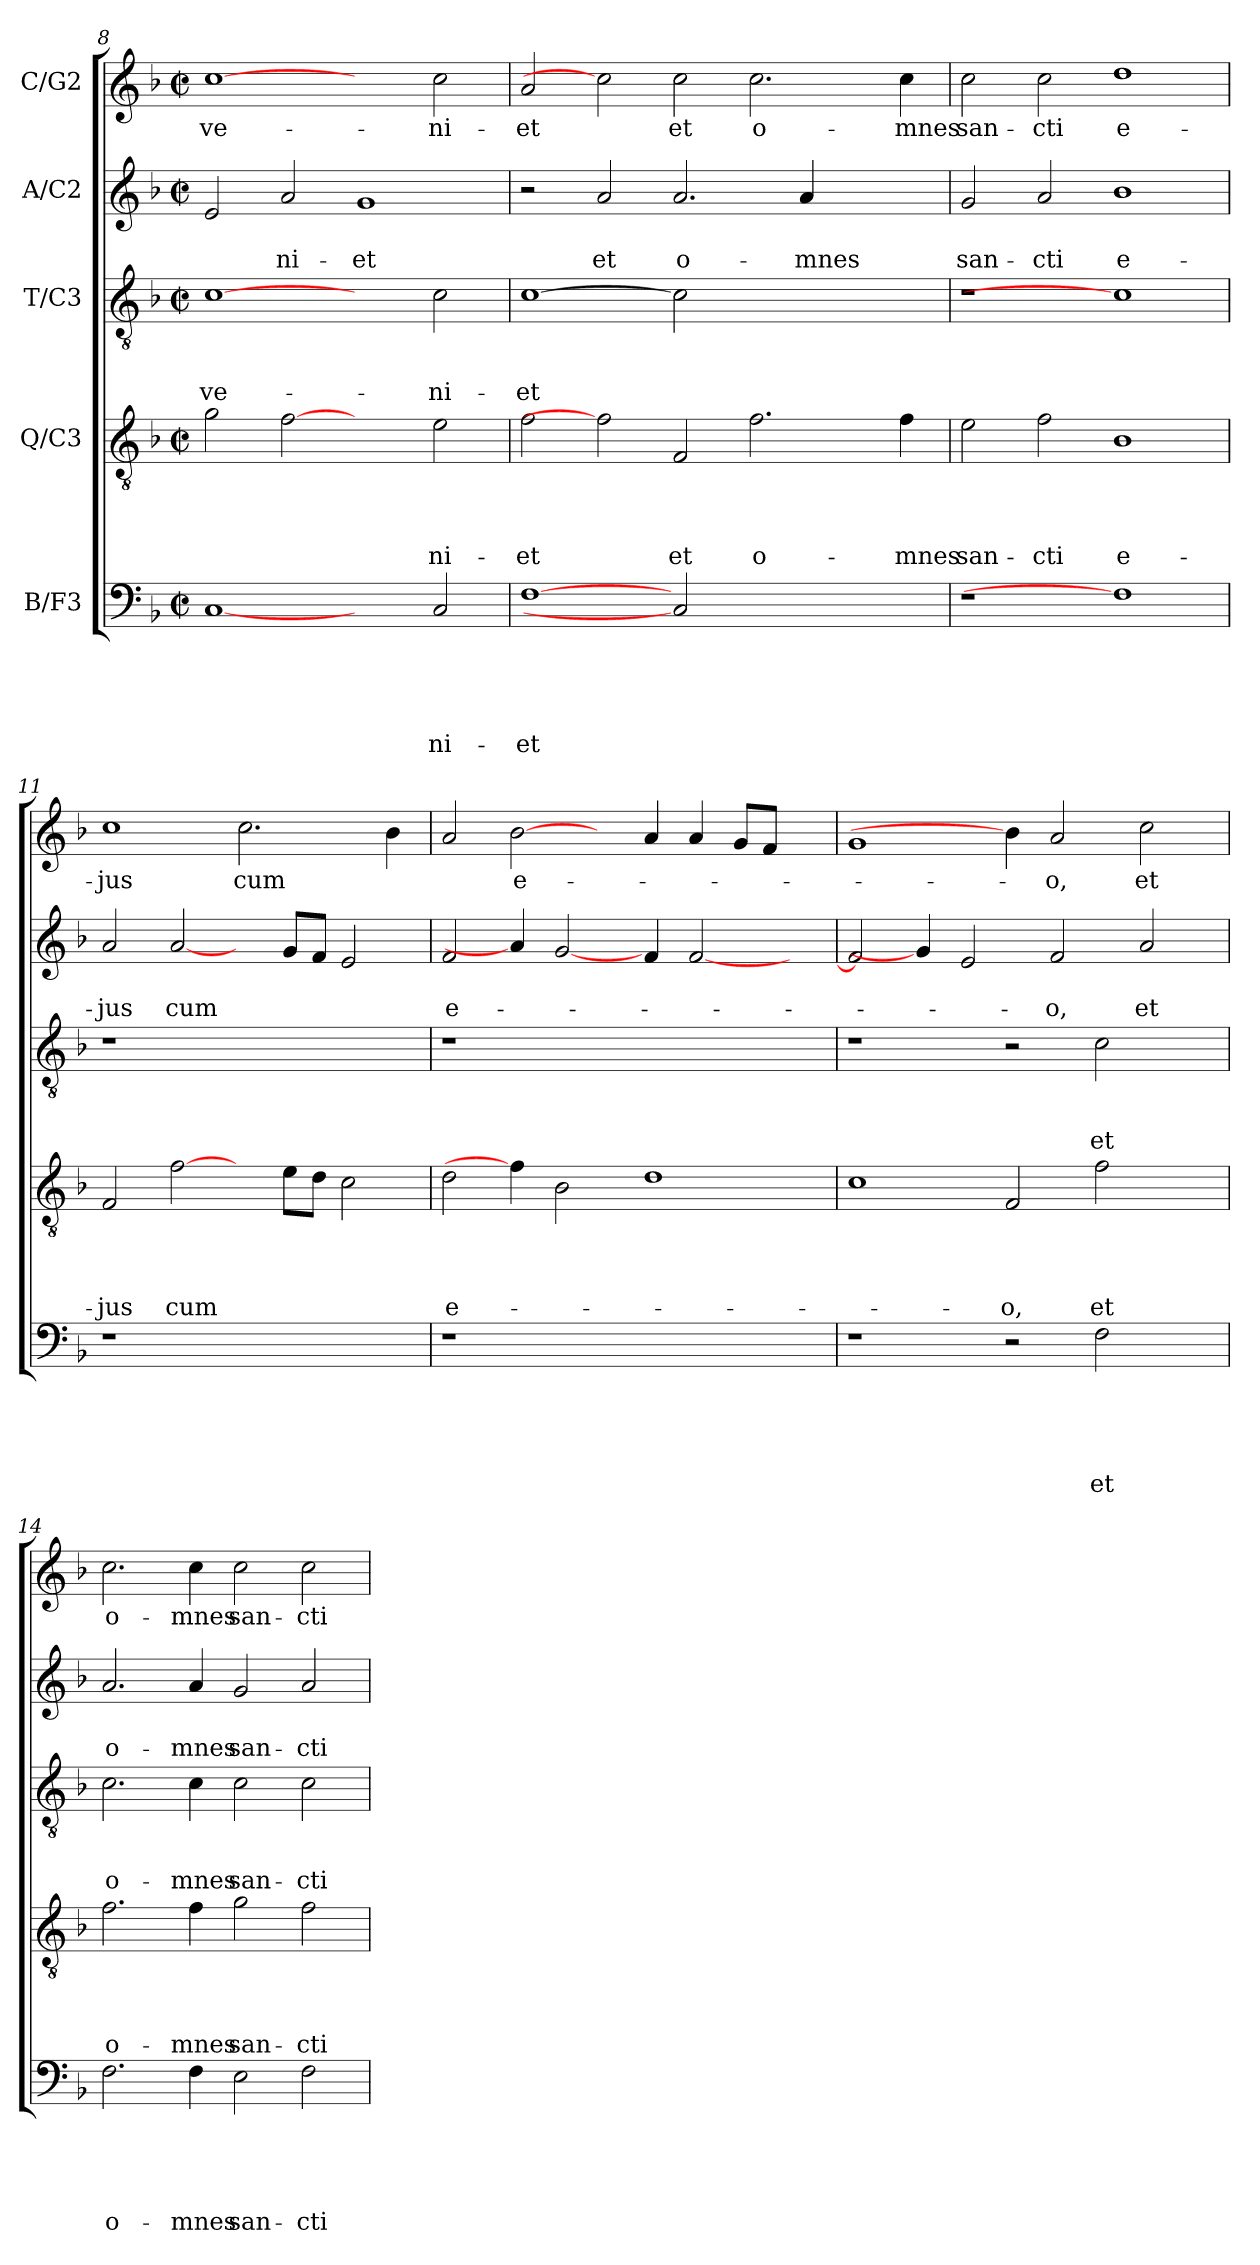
**kern	**text	**text	**text	**text	**text	**kern	**text	**text	**text	**text	**kern	**text	**text	**text	**kern	**text	**text	**kern	**text
*part5	*part5	*part5	*part5	*part5	*part5	*part4	*part4	*part4	*part4	*part4	*part3	*part3	*part3	*part3	*part2	*part2	*part2	*part1	*part1
*staff5	*staff5	*staff5	*staff5	*staff5	*staff5	*staff4	*staff4	*staff4	*staff4	*staff4	*staff3	*staff3	*staff3	*staff3	*staff2	*staff2	*staff2	*staff1	*staff1
*I"B/F3	*	*	*	*	*	*I"Q/C3	*	*	*	*	*I"T/C3	*	*	*	*I"A/C2	*	*	*I"C/G2	*
*clefF4	*	*	*	*	*	*clefGv2	*	*	*	*	*clefGv2	*	*	*	*clefG2	*	*	*clefG2	*
*k[b-]	*	*	*	*	*	*k[b-]	*	*	*	*	*k[b-]	*	*	*	*k[b-]	*	*	*k[b-]	*
*F:	*	*	*	*	*	*F:	*	*	*	*	*F:	*	*	*	*F:	*	*	*F:	*
*M2/2	*	*	*	*	*	*M2/2	*	*	*	*	*M2/2	*	*	*	*M2/2	*	*	*M2/2	*
*met(c|)	*	*	*	*	*	*met(c|)	*	*	*	*	*met(c|)	*	*	*	*met(c|)	*	*	*met(c|)	*
=8	=8	=8	=8	=8	=8	=8	=8	=8	=8	=8	=8	=8	=8	=8	=8	=8	=8	=8	=8
!	!	!	!	!	!	!	!	!	!	!	!	!	!	!LO:LY:b	!	!	!	!	!LO:LY:b
[1C	.	.	.	.	.	2g\	.	.	.	.	[1c	.	.	ve-	2e/	.	.	[1cc	ve-
!	!	!	!	!	!	!	!	!	!	!	!	!	!	!	!	!	!LO:LY:b	!	!
.	.	.	.	.	.	[2f	.	.	.	.	.	.	.	.	2a/	.	-ni-	.	.
!	!	!	!	!	!	!	!	!	!	!	!	!	!	!	!	!	!LO:LY:b	!	!
2ryy	.	.	.	.	.	2ryy	.	.	.	.	2ryy	.	.	.	1g	.	-et	2ryy	.
!	!	!	!	!	!LO:LY:b	!	!	!	!	!LO:LY:b	!	!	!	!LO:LY:b	!	!	!	!	!LO:LY:b
2C/	.	.	.	.	-ni-	2e\	.	.	.	-ni-	2c\	.	.	-ni-	.	.	.	2cc\	-ni-
=9	=9	=9	=9	=9	=9	=9	=9	=9	=9	=9	=9	=9	=9	=9	=9	=9	=9	=9	=9
!	!	!	!	!	!LO:LY:b	!	!	!	!	!LO:LY:b	!	!	!	!LO:LY:b	!	!	!	!	!LO:LY:b
[1F	.	.	.	.	-et	2f\	.	.	.	-et	[1c	.	.	-et	2r	.	.	2a/	-et
!	!	!	!	!	!	!	!	!	!	!	!	!	!	!	!	!	!LO:LY:b	!	!
.	.	.	.	.	.	2f]	.	.	.	.	.	.	.	.	2a/	.	et	2cc]	.
!	!	!	!	!	!	!	!	!	!	!LO:LY:b	!	!	!	!	!	!	!LO:LY:b	!	!LO:LY:b
2C]	.	.	.	.	.	2F/	.	.	.	et	2c]	.	.	.	2.a/	.	o-	2cc\	et
!	!	!	!	!	!	!	!	!	!	!LO:LY:b	!	!	!	!	!	!	!	!	!LO:LY:b
1ryy	.	.	.	.	.	2.f\	.	.	.	o-	1ryy	.	.	.	.	.	.	2.cc\	o-
!	!	!	!	!	!	!	!	!	!	!	!	!	!	!	!	!	!LO:LY:b	!	!
.	.	.	.	.	.	.	.	.	.	.	.	.	.	.	4a/	.	-mnes	.	.
.	.	.	.	.	.	.	.	.	.	.	.	.	.	.	2ryy	.	.	.	.
!	!	!	!	!	!	!	!	!	!	!LO:LY:b	!	!	!	!	!	!	!	!	!LO:LY:b
.	.	.	.	.	.	4f\	.	.	.	-mnes	.	.	.	.	.	.	.	4cc\	-mnes
=10	=10	=10	=10	=10	=10	=10	=10	=10	=10	=10	=10	=10	=10	=10	=10	=10	=10	=10	=10
!	!	!	!	!	!	!	!	!	!	!LO:LY:b	!	!	!	!	!	!	!LO:LY:b	!	!LO:LY:b
1r	.	.	.	.	.	2e\	.	.	.	san-	1r	.	.	.	2g/	.	san-	2cc\	san-
!	!	!	!	!	!	!	!	!	!	!LO:LY:b	!	!	!	!	!	!	!LO:LY:b	!	!LO:LY:b
.	.	.	.	.	.	2f\	.	.	.	-cti	.	.	.	.	2a/	.	-cti	2cc\	-cti
!	!	!	!	!	!	!	!	!	!	!LO:LY:b	!	!	!	!	!	!	!LO:LY:b	!	!LO:LY:b
1F]	.	.	.	.	.	1B-	.	.	.	e-	1c]	.	.	.	1b-	.	e-	1dd	e-
!!LO:LB:g=z
=11	=11	=11	=11	=11	=11	=11	=11	=11	=11	=11	=11	=11	=11	=11	=11	=11	=11	=11	=11
!	!	!	!	!	!	!	!	!	!	!LO:LY:b	!	!	!	!	!	!	!LO:LY:b	!	!LO:LY:b
1r	.	.	.	.	.	2F/	.	.	.	-jus	1r	.	.	.	2a/	.	-jus	1cc	-jus
!	!	!	!	!	!	!	!	!	!	!LO:LY:b	!	!	!	!	!	!	!LO:LY:b	!	!
.	.	.	.	.	.	[2f\	.	.	.	cum	.	.	.	.	[2a/	.	cum	.	.
!	!	!	!	!	!	!	!	!	!	!	!	!	!	!	!	!	!	!	!LO:LY:b
1ryy	.	.	.	.	.	4ryy	.	.	.	.	1ryy	.	.	.	4ryy	.	.	2.cc\	cum
.	.	.	.	.	.	8e\L	.	.	.	.	.	.	.	.	8g/L	.	.	.	.
.	.	.	.	.	.	8d\J	.	.	.	.	.	.	.	.	8f/J	.	.	.	.
.	.	.	.	.	.	2c\	.	.	.	.	.	.	.	.	2e/	.	.	.	.
.	.	.	.	.	.	.	.	.	.	.	.	.	.	.	.	.	.	4b-\	.
=12	=12	=12	=12	=12	=12	=12	=12	=12	=12	=12	=12	=12	=12	=12	=12	=12	=12	=12	=12
!	!	!	!	!	!	!	!	!	!	!LO:LY:b	!	!	!	!	!	!	!LO:LY:b	!	!
1r	.	.	.	.	.	2d\	.	.	.	e-	1r	.	.	.	2f/	.	e-	2a/	.
!	!	!	!	!	!	!	!	!	!	!	!	!	!	!	!	!	!	!	!LO:LY:b
.	.	.	.	.	.	4f\]	.	.	.	.	.	.	.	.	4a/]	.	.	[2b-\	e-
.	.	.	.	.	.	2B-\	.	.	.	.	.	.	.	.	[2g/	.	.	.	.
1ryy	.	.	.	.	.	.	.	.	.	.	1ryy	.	.	.	.	.	.	4ryy	.
.	.	.	.	.	.	1d	.	.	.	.	.	.	.	.	4f/	.	.	4a/	.
.	.	.	.	.	.	.	.	.	.	.	.	.	.	.	[2f/	.	.	4a/	.
.	.	.	.	.	.	.	.	.	.	.	.	.	.	.	.	.	.	8g/L	.
.	.	.	.	.	.	.	.	.	.	.	.	.	.	.	.	.	.	8f/J	.
4ryy	.	.	.	.	.	.	.	.	.	.	4ryy	.	.	.	4ryy	.	.	4ryy	.
=13	=13	=13	=13	=13	=13	=13	=13	=13	=13	=13	=13	=13	=13	=13	=13	=13	=13	=13	=13
1r	.	.	.	.	.	1c	.	.	.	.	1r	.	.	.	2f/]	.	.	1g	.
.	.	.	.	.	.	.	.	.	.	.	.	.	.	.	4g/]	.	.	.	.
.	.	.	.	.	.	.	.	.	.	.	.	.	.	.	2e/	.	.	.	.
!	!	!	!	!	!	!	!	!	!	!LO:LY:b	!	!	!	!	!	!	!	!	!
2r	.	.	.	.	.	2F/	.	.	.	-o,	2r	.	.	.	.	.	.	4b-\]	.
!	!	!	!	!	!	!	!	!	!	!	!	!	!	!	!	!	!LO:LY:b	!	!LO:LY:b
.	.	.	.	.	.	.	.	.	.	.	.	.	.	.	2f/	.	-o,	2a/	-o,
!	!	!	!	!	!LO:LY:b	!	!	!	!	!LO:LY:b	!	!	!	!LO:LY:b	!	!	!	!	!
2F\	.	.	.	.	et	2f\	.	.	.	et	2c\	.	.	et	.	.	.	.	.
!	!	!	!	!	!	!	!	!	!	!	!	!	!	!	!	!	!LO:LY:b	!	!LO:LY:b
.	.	.	.	.	.	.	.	.	.	.	.	.	.	.	2a/	.	et	2cc\	et
4ryy	.	.	.	.	.	4ryy	.	.	.	.	4ryy	.	.	.	.	.	.	.	.
=14	=14	=14	=14	=14	=14	=14	=14	=14	=14	=14	=14	=14	=14	=14	=14	=14	=14	=14	=14
!	!	!	!	!	!LO:LY:b	!	!	!	!	!LO:LY:b	!	!	!	!LO:LY:b	!	!	!LO:LY:b	!	!LO:LY:b
2.F\	.	.	.	.	o-	2.f\	.	.	.	o-	2.c\	.	.	o-	2.a/	.	o-	2.cc\	o-
!	!	!	!	!	!LO:LY:b	!	!	!	!	!LO:LY:b	!	!	!	!LO:LY:b	!	!	!LO:LY:b	!	!LO:LY:b
4F\	.	.	.	.	-mnes	4f\	.	.	.	-mnes	4c\	.	.	-mnes	4a/	.	-mnes	4cc\	-mnes
!	!	!	!	!	!LO:LY:b	!	!	!	!	!LO:LY:b	!	!	!	!LO:LY:b	!	!	!LO:LY:b	!	!LO:LY:b
2E\	.	.	.	.	san-	2g\	.	.	.	san-	2c\	.	.	san-	2g/	.	san-	2cc\	san-
!	!	!	!	!	!LO:LY:b	!	!	!	!	!LO:LY:b	!	!	!	!LO:LY:b	!	!	!LO:LY:b	!	!LO:LY:b
2F\	.	.	.	.	-cti	2f\	.	.	.	-cti	2c\	.	.	-cti	2a/	.	-cti	2cc\	-cti
=	=	=	=	=	=	=	=	=	=	=	=	=	=	=	=	=	=	=	=
*-	*-	*-	*-	*-	*-	*-	*-	*-	*-	*-	*-	*-	*-	*-	*-	*-	*-	*-	*-
